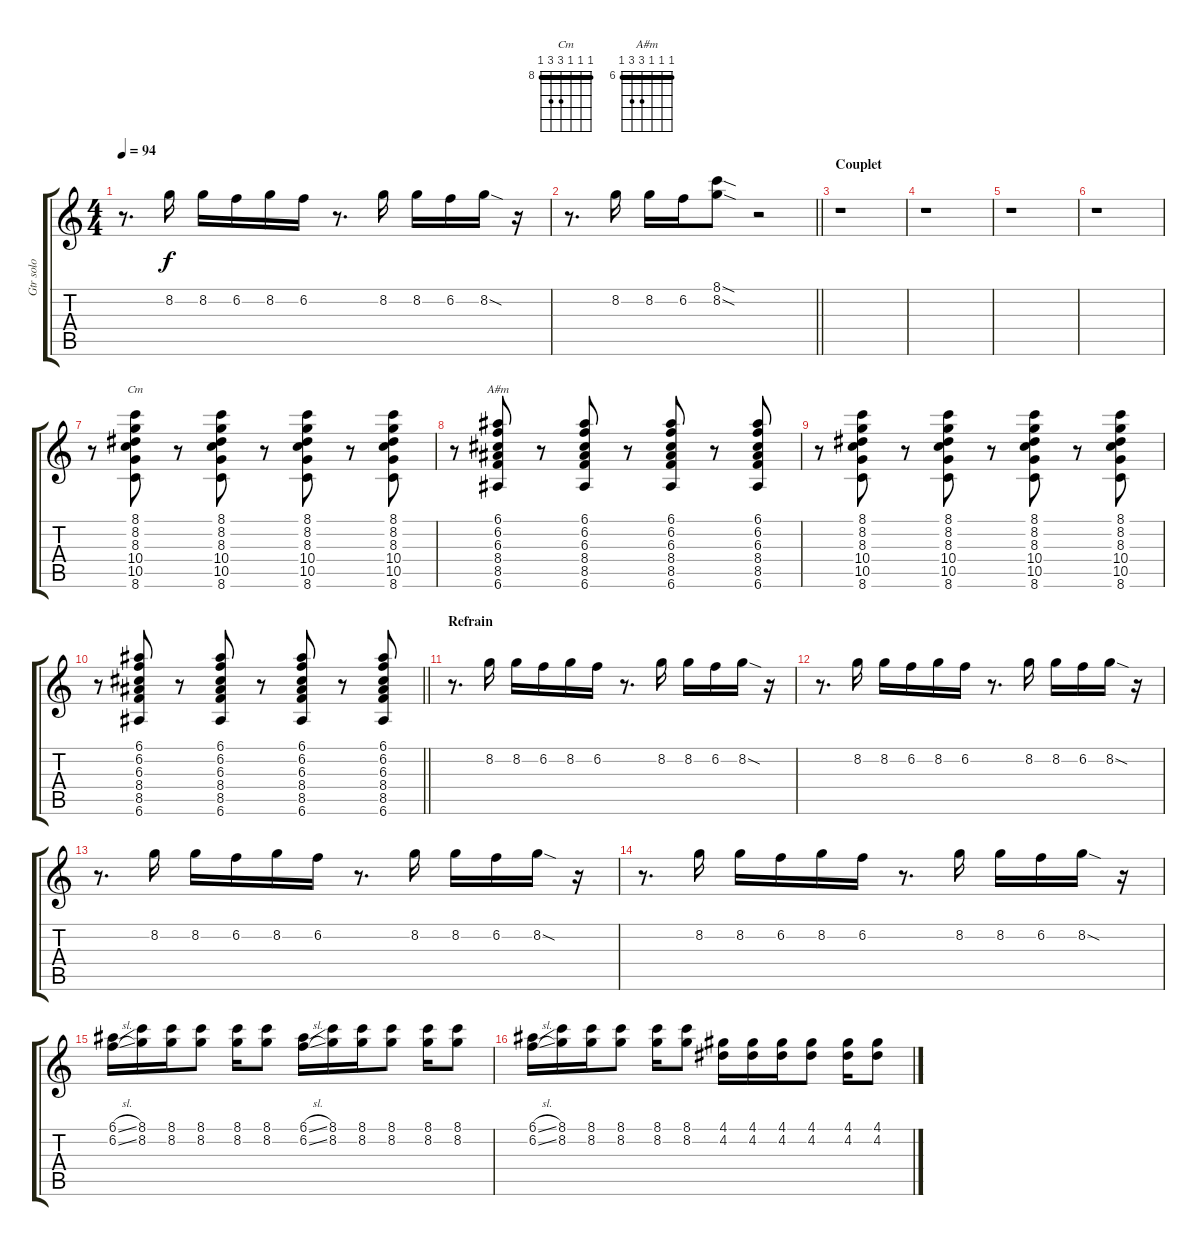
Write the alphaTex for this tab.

\track ("Gtr solo" "Gtr solo") {instrument overdrivenguitar}
\staff {score tabs}
\tuning (E4 B3 G3 D3 A2 E2) {hide}
\chord ("Cm" 8 8 8 10 10 8) {firstfret 8 barre 8}
\chord ("A#m" 6 6 6 8 8 6) {firstfret 6 barre 6}
\ts (4 4)
\tempo 94
\clef g2
\ks c
r.8{d dy f} 8.2.16 8.2.16 6.2.16 8.2.16 6.2.16 r.8{d} 8.2.16 8.2.16 6.2.16 8.2{sod}.16 r.16 |
\barLineRight lightlight
r.8{d} 8.2.16 8.2.16 6.2.16 (8.1{sod} 8.2{sod}).8 r.2 |
\section ("" "Couplet")
r.1 |
r.1 |
r.1 |
r.1 |
r.8 (8.1 8.2 8.3 10.4 10.5 8.6).8{ch "Cm"} r.8 (8.1 8.2 8.3 10.4 10.5 8.6).8 r.8 (8.1 8.2 8.3 10.4 10.5 8.6).8 r.8 (8.1 8.2 8.3 10.4 10.5 8.6).8 |
r.8 (6.1 6.2 6.3 8.4 8.5 6.6).8{ch "A#m"} r.8 (6.1 6.2 6.3 8.4 8.5 6.6).8 r.8 (6.1 6.2 6.3 8.4 8.5 6.6).8 r.8 (6.1 6.2 6.3 8.4 8.5 6.6).8 |
r.8 (8.1 8.2 8.3 10.4 10.5 8.6).8 r.8 (8.1 8.2 8.3 10.4 10.5 8.6).8 r.8 (8.1 8.2 8.3 10.4 10.5 8.6).8 r.8 (8.1 8.2 8.3 10.4 10.5 8.6).8 |
\barLineRight lightlight
r.8 (6.1 6.2 6.3 8.4 8.5 6.6).8 r.8 (6.1 6.2 6.3 8.4 8.5 6.6).8 r.8 (6.1 6.2 6.3 8.4 8.5 6.6).8 r.8 (6.1 6.2 6.3 8.4 8.5 6.6).8 |
\section ("" "Refrain")
r.8{d} 8.2.16 8.2.16 6.2.16 8.2.16 6.2.16 r.8{d} 8.2.16 8.2.16 6.2.16 8.2{sod}.16 r.16 |
r.8{d} 8.2.16 8.2.16 6.2.16 8.2.16 6.2.16 r.8{d} 8.2.16 8.2.16 6.2.16 8.2{sod}.16 r.16 |
r.8{d} 8.2.16 8.2.16 6.2.16 8.2.16 6.2.16 r.8{d} 8.2.16 8.2.16 6.2.16 8.2{sod}.16 r.16 |
r.8{d} 8.2.16 8.2.16 6.2.16 8.2.16 6.2.16 r.8{d} 8.2.16 8.2.16 6.2.16 8.2{sod}.16 r.16 |
(6.1{sl} 6.2{sl}).16 (8.1 8.2).16 (8.1 8.2).16 (8.1 8.2).8 (8.1 8.2).16 (8.1 8.2).8 (6.1{sl} 6.2{sl}).16 (8.1 8.2).16 (8.1 8.2).16 (8.1 8.2).8 (8.1 8.2).16 (8.1 8.2).8 |
(6.1{sl} 6.2{sl}).16 (8.1 8.2).16 (8.1 8.2).16 (8.1 8.2).8 (8.1 8.2).16 (8.1 8.2).8 (4.1 4.2).16 (4.1 4.2).16 (4.1 4.2).16 (4.1 4.2).8 (4.1 4.2).16 (4.1 4.2).8
